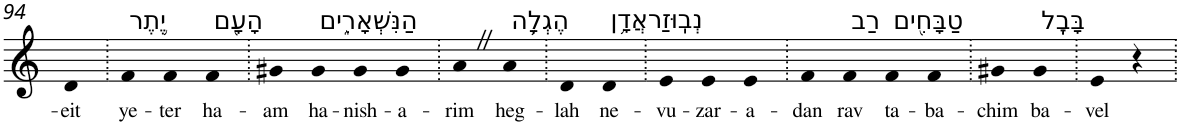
**kern	**text
*part1	*part1
*staff1	*staff1
*I"Piano	*
*I'Pno	*
!!LO:PB:g=z
*clefG2	*
*k[]	*
=94	=94
!	!LO:LY:b
4d	-eit
=95.	=95.
!LO:TX:a:t=יֶ֥תֶר	!
!	!LO:LY:b
4f	ye-
!	!LO:LY:b
4f	-ter
!LO:TX:a:t=הָעָ֖ם	!
!	!LO:LY:b
4f	ha-
=96.	=96.
!	!LO:LY:b
4g#X	-am
!LO:TX:a:t=הַנִּשְׁאָרִ֑ים	!
!	!LO:LY:b
4g#	ha-
!	!LO:LY:b
4g#	-nish-
!	!LO:LY:b
4g#	-a-
=97.	=97.
!	!LO:LY:b
4aZ	-rim
!LO:TX:a:t=הֶגְלָ֛ה	!
!	!LO:LY:b
4a	heg-
=98.	=98.
!	!LO:LY:b
4d	-lah
!LO:TX:a:t=נְבֽוּזַראֲדָ֥ן	!
!	!LO:LY:b
4d	ne-
=99.	=99.
!	!LO:LY:b
4e	-vu-
!	!LO:LY:b
4e	-zar-
!	!LO:LY:b
4e	-a-
=100.	=100.
!	!LO:LY:b
4f	-dan
!LO:TX:a:t=רַב	!
!	!LO:LY:b
4f	rav
!LO:TX:a:t=טַבָּחִ֖ים	!
!	!LO:LY:b
4f	ta-
!	!LO:LY:b
4f	-ba-
=101.	=101.
!	!LO:LY:b
4g#X	-chim
!LO:TX:a:t=בָּבֶֽל	!
!	!LO:LY:b
4g#	ba-
=102.	=102.
!	!LO:LY:b
4e	-vel
4r	.
=.	=.
*-	*-
